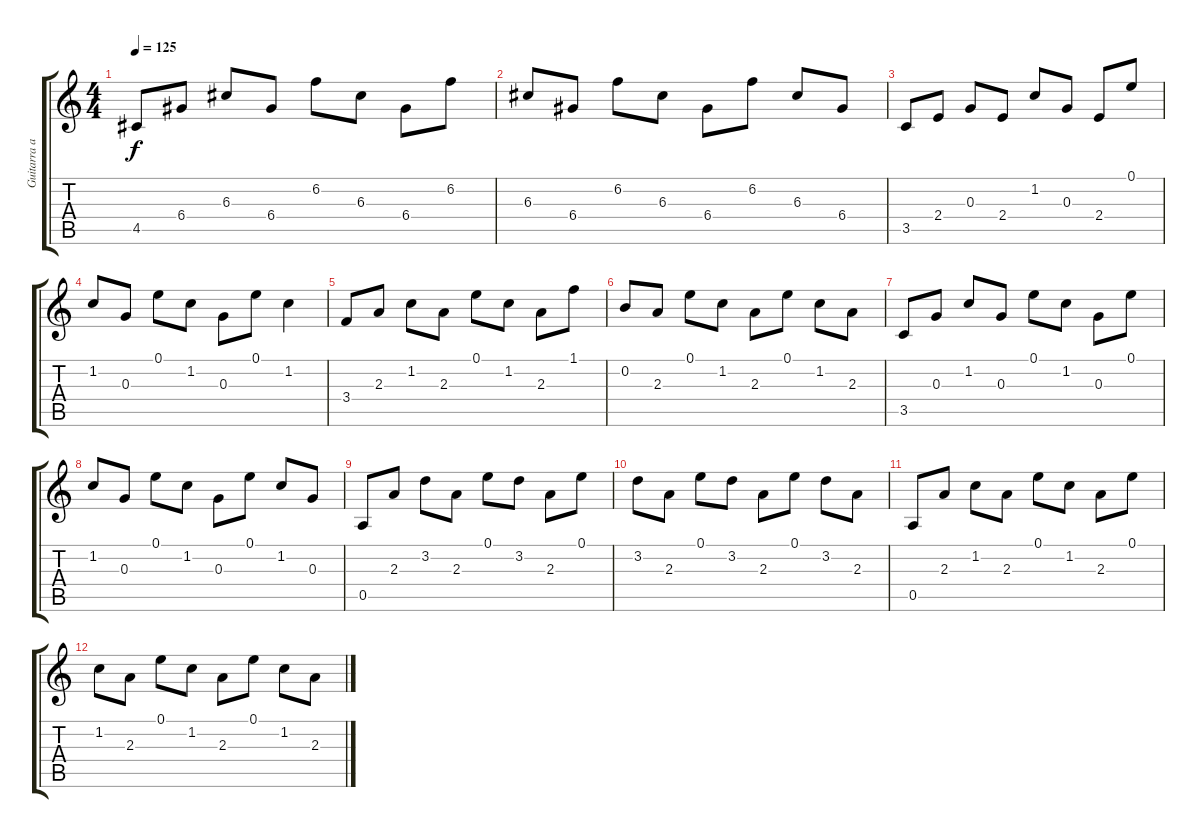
\track ("Guitarra acustica ¨version en vivo¨" "Guitarra a") {instrument acousticguitarsteel}
\staff {score tabs}
\tuning (E4 B3 G3 D3 A2 E2) {hide}
\ts (4 4)
\tempo 125
\clef g2
\ks c
4.5.8{dy f} 6.4.8 6.3.8 6.4.8 6.2.8 6.3.8 6.4.8 6.2.8 |
6.3.8 6.4.8 6.2.8 6.3.8 6.4.8 6.2.8 6.3.8 6.4.8 |
3.5.8 2.4.8 0.3.8 2.4.8 1.2.8 0.3.8 2.4.8 0.1.8 |
1.2.8 0.3.8 0.1.8 1.2.8 0.3.8 0.1.8 1.2.4 |
3.4.8 2.3.8 1.2.8 2.3.8 0.1.8 1.2.8 2.3.8 1.1.8 |
0.2.8 2.3.8 0.1.8 1.2.8 2.3.8 0.1.8 1.2.8 2.3.8 |
3.5.8 0.3.8 1.2.8 0.3.8 0.1.8 1.2.8 0.3.8 0.1.8 |
1.2.8 0.3.8 0.1.8 1.2.8 0.3.8 0.1.8 1.2.8 0.3.8 |
0.5.8 2.3.8 3.2.8 2.3.8 0.1.8 3.2.8 2.3.8 0.1.8 |
3.2.8 2.3.8 0.1.8 3.2.8 2.3.8 0.1.8 3.2.8 2.3.8 |
0.5.8 2.3.8 1.2.8 2.3.8 0.1.8 1.2.8 2.3.8 0.1.8 |
1.2.8 2.3.8 0.1.8 1.2.8 2.3.8 0.1.8 1.2.8 2.3.8
